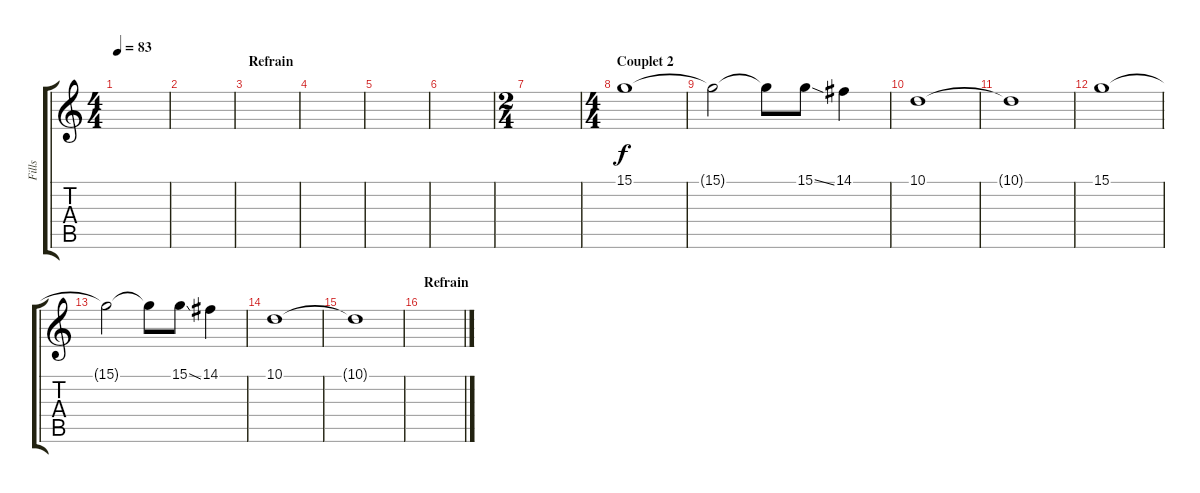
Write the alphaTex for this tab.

\track ("Fills" "Fills") {instrument synthstrings1}
\staff {score tabs}
\tuning (E4 B3 G3 D3 A2 E2) {hide}
\ts (4 4)
\tempo 83
\clef g2
\ks c
|
|
\section ("" "Refrain")
|
|
|
|
\ts (2 4)
|
\ts (4 4)
\section ("" "Couplet 2")
15.1.1 |
15.1{t}.2 15.1{t}.8 15.1{ss}.8 14.1.4 |
10.1.1 |
10.1{t}.1 |
15.1.1 |
15.1{t}.2 15.1{t}.8 15.1{ss}.8 14.1.4 |
10.1.1 |
10.1{t}.1 |
\section ("" "Refrain")
